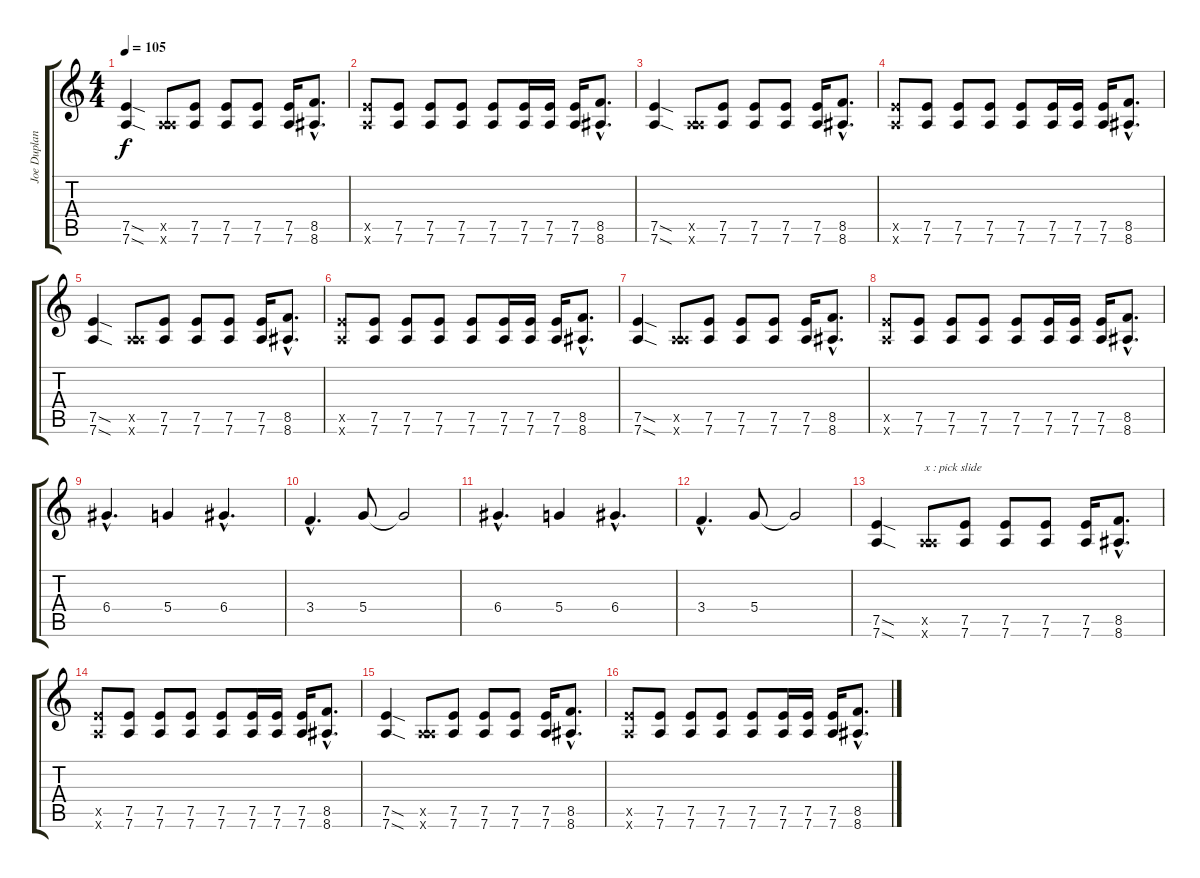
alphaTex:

\track ("Joe Duplantier" "Joe Duplan") {instrument distortionguitar}
\staff {score tabs}
\tuning (E4 B3 G3 D3 A2 D2) {hide}
\ts (4 4)
\tempo 105
\clef g2
\ks c
(7.5{sod} 7.6{sod}).4{dy f} (0.5{x} 7.6{x}).8 (7.5 7.6).8 (7.5 7.6).8 (7.5 7.6).8 (7.5 7.6).16 (8.5{hac} 8.6{hac}).8{d} |
(7.5{x} 7.6{x}).8 (7.5 7.6).8 (7.5 7.6).8 (7.5 7.6).8 (7.5 7.6).8 (7.5 7.6).16 (7.5 7.6).16 (7.5 7.6).16 (8.5{hac} 8.6{hac}).8{d} |
(7.5{sod} 7.6{sod}).4 (0.5{x} 7.6{x}).8 (7.5 7.6).8 (7.5 7.6).8 (7.5 7.6).8 (7.5 7.6).16 (8.5{hac} 8.6{hac}).8{d} |
(7.5{x} 7.6{x}).8 (7.5 7.6).8 (7.5 7.6).8 (7.5 7.6).8 (7.5 7.6).8 (7.5 7.6).16 (7.5 7.6).16 (7.5 7.6).16 (8.5{hac} 8.6{hac}).8{d} |
(7.5{sod} 7.6{sod}).4 (0.5{x} 7.6{x}).8 (7.5 7.6).8 (7.5 7.6).8 (7.5 7.6).8 (7.5 7.6).16 (8.5{hac} 8.6{hac}).8{d} |
(7.5{x} 7.6{x}).8 (7.5 7.6).8 (7.5 7.6).8 (7.5 7.6).8 (7.5 7.6).8 (7.5 7.6).16 (7.5 7.6).16 (7.5 7.6).16 (8.5{hac} 8.6{hac}).8{d} |
(7.5{sod} 7.6{sod}).4 (0.5{x} 7.6{x}).8 (7.5 7.6).8 (7.5 7.6).8 (7.5 7.6).8 (7.5 7.6).16 (8.5{hac} 8.6{hac}).8{d} |
(7.5{x} 7.6{x}).8 (7.5 7.6).8 (7.5 7.6).8 (7.5 7.6).8 (7.5 7.6).8 (7.5 7.6).16 (7.5 7.6).16 (7.5 7.6).16 (8.5{hac} 8.6{hac}).8{d} |
6.4{hac}.4{d} 5.4.4 6.4{hac}.4{d} |
3.4{hac}.4{d} 5.4.8 5.4{t}.2 |
6.4{hac}.4{d} 5.4.4 6.4{hac}.4{d} |
3.4{hac}.4{d} 5.4.8 5.4{t}.2 |
(7.5{sod} 7.6{sod}).4 (0.5{x} 7.6{x}).8{txt "x : pick slide"} (7.5 7.6).8 (7.5 7.6).8 (7.5 7.6).8 (7.5 7.6).16 (8.5{hac} 8.6{hac}).8{d} |
(7.5{x} 7.6{x}).8 (7.5 7.6).8 (7.5 7.6).8 (7.5 7.6).8 (7.5 7.6).8 (7.5 7.6).16 (7.5 7.6).16 (7.5 7.6).16 (8.5{hac} 8.6{hac}).8{d} |
(7.5{sod} 7.6{sod}).4 (0.5{x} 7.6{x}).8 (7.5 7.6).8 (7.5 7.6).8 (7.5 7.6).8 (7.5 7.6).16 (8.5{hac} 8.6{hac}).8{d} |
(7.5{x} 7.6{x}).8 (7.5 7.6).8 (7.5 7.6).8 (7.5 7.6).8 (7.5 7.6).8 (7.5 7.6).16 (7.5 7.6).16 (7.5 7.6).16 (8.5{hac} 8.6{hac}).8{d}
